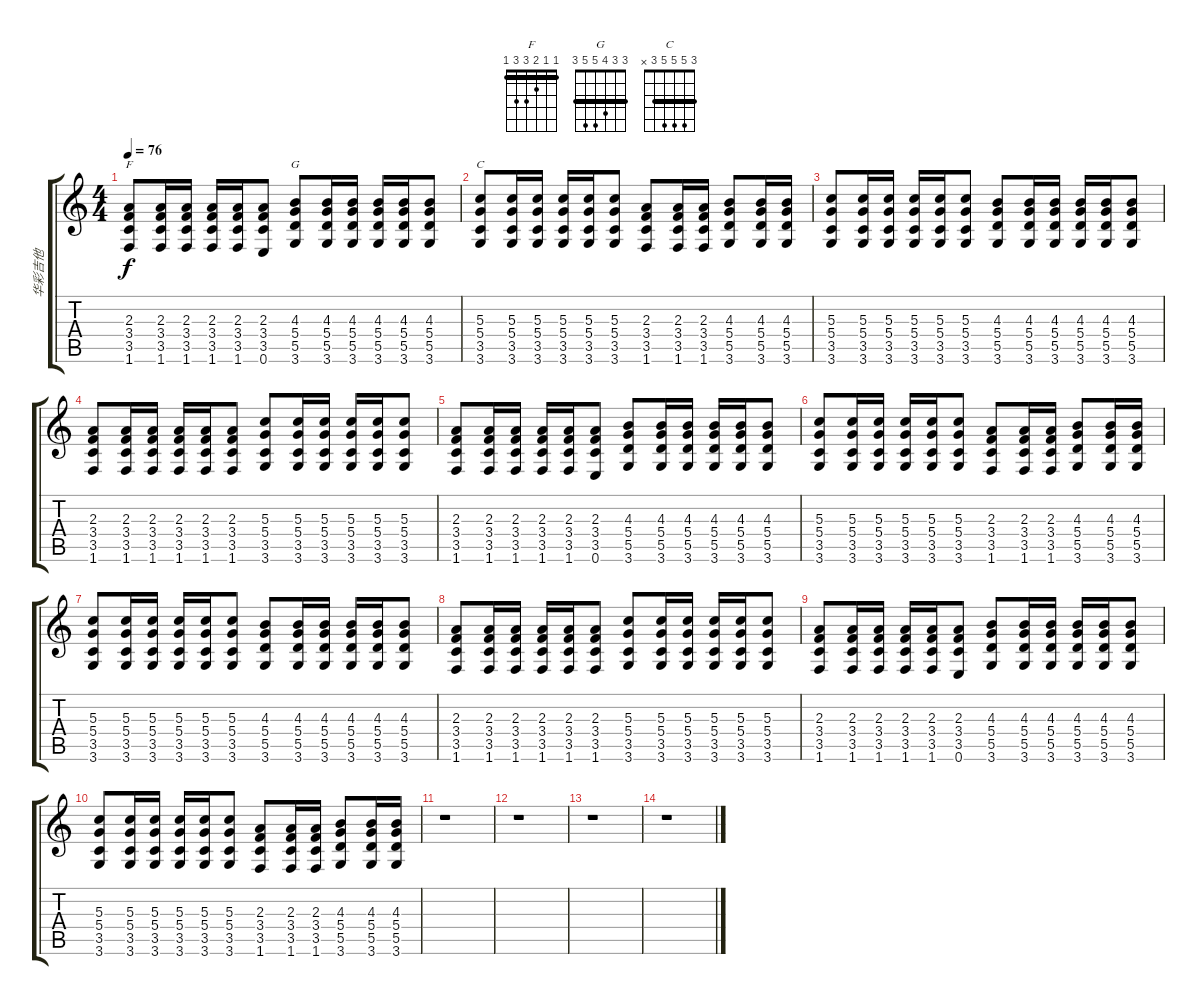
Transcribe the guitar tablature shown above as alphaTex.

\track ("华彩吉他" "华彩吉他") {instrument overdrivenguitar}
\staff {score tabs}
\tuning (E4 B3 G3 D3 A2 E2) {hide}
\chord ("F" 1 1 2 3 3 1) {barre 1}
\chord ("G" 3 3 4 5 5 3) {barre 3}
\chord ("C" 3 5 5 5 3 x) {barre 3}
\ts (4 4)
\tempo 76
\clef g2
\ks c
(2.3 3.4 3.5 1.6).8{ch "F" dy f} (2.3 3.4 3.5 1.6).16 (2.3 3.4 3.5 1.6).16 (2.3 3.4 3.5 1.6).16 (2.3 3.4 3.5 1.6).16 (2.3 3.4 3.5 0.6).8 (4.3 5.4 5.5 3.6).8{ch "G"} (4.3 5.4 5.5 3.6).16 (4.3 5.4 5.5 3.6).16 (4.3 5.4 5.5 3.6).16 (4.3 5.4 5.5 3.6).16 (4.3 5.4 5.5 3.6).8 |
(5.3 5.4 3.5 3.6).8{ch "C"} (5.3 5.4 3.5 3.6).16 (5.3 5.4 3.5 3.6).16 (5.3 5.4 3.5 3.6).16 (5.3 5.4 3.5 3.6).16 (5.3 5.4 3.5 3.6).8 (2.3 3.4 3.5 1.6).8 (2.3 3.4 3.5 1.6).16 (2.3 3.4 3.5 1.6).16 (4.3 5.4 5.5 3.6).8 (4.3 5.4 5.5 3.6).16 (4.3 5.4 5.5 3.6).16 |
(5.3 5.4 3.5 3.6).8 (5.3 5.4 3.5 3.6).16 (5.3 5.4 3.5 3.6).16 (5.3 5.4 3.5 3.6).16 (5.3 5.4 3.5 3.6).16 (5.3 5.4 3.5 3.6).8 (4.3 5.4 5.5 3.6).8 (4.3 5.4 5.5 3.6).16 (4.3 5.4 5.5 3.6).16 (4.3 5.4 5.5 3.6).16 (4.3 5.4 5.5 3.6).16 (4.3 5.4 5.5 3.6).8 |
(2.3 3.4 3.5 1.6).8 (2.3 3.4 3.5 1.6).16 (2.3 3.4 3.5 1.6).16 (2.3 3.4 3.5 1.6).16 (2.3 3.4 3.5 1.6).16 (2.3 3.4 3.5 1.6).8 (5.3 5.4 3.5 3.6).8 (5.3 5.4 3.5 3.6).16 (5.3 5.4 3.5 3.6).16 (5.3 5.4 3.5 3.6).16 (5.3 5.4 3.5 3.6).16 (5.3 5.4 3.5 3.6).8 |
(2.3 3.4 3.5 1.6).8 (2.3 3.4 3.5 1.6).16 (2.3 3.4 3.5 1.6).16 (2.3 3.4 3.5 1.6).16 (2.3 3.4 3.5 1.6).16 (2.3 3.4 3.5 0.6).8 (4.3 5.4 5.5 3.6).8 (4.3 5.4 5.5 3.6).16 (4.3 5.4 5.5 3.6).16 (4.3 5.4 5.5 3.6).16 (4.3 5.4 5.5 3.6).16 (4.3 5.4 5.5 3.6).8 |
(5.3 5.4 3.5 3.6).8 (5.3 5.4 3.5 3.6).16 (5.3 5.4 3.5 3.6).16 (5.3 5.4 3.5 3.6).16 (5.3 5.4 3.5 3.6).16 (5.3 5.4 3.5 3.6).8 (2.3 3.4 3.5 1.6).8 (2.3 3.4 3.5 1.6).16 (2.3 3.4 3.5 1.6).16 (4.3 5.4 5.5 3.6).8 (4.3 5.4 5.5 3.6).16 (4.3 5.4 5.5 3.6).16 |
(5.3 5.4 3.5 3.6).8 (5.3 5.4 3.5 3.6).16 (5.3 5.4 3.5 3.6).16 (5.3 5.4 3.5 3.6).16 (5.3 5.4 3.5 3.6).16 (5.3 5.4 3.5 3.6).8 (4.3 5.4 5.5 3.6).8 (4.3 5.4 5.5 3.6).16 (4.3 5.4 5.5 3.6).16 (4.3 5.4 5.5 3.6).16 (4.3 5.4 5.5 3.6).16 (4.3 5.4 5.5 3.6).8 |
(2.3 3.4 3.5 1.6).8 (2.3 3.4 3.5 1.6).16 (2.3 3.4 3.5 1.6).16 (2.3 3.4 3.5 1.6).16 (2.3 3.4 3.5 1.6).16 (2.3 3.4 3.5 1.6).8 (5.3 5.4 3.5 3.6).8 (5.3 5.4 3.5 3.6).16 (5.3 5.4 3.5 3.6).16 (5.3 5.4 3.5 3.6).16 (5.3 5.4 3.5 3.6).16 (5.3 5.4 3.5 3.6).8 |
(2.3 3.4 3.5 1.6).8 (2.3 3.4 3.5 1.6).16 (2.3 3.4 3.5 1.6).16 (2.3 3.4 3.5 1.6).16 (2.3 3.4 3.5 1.6).16 (2.3 3.4 3.5 0.6).8 (4.3 5.4 5.5 3.6).8 (4.3 5.4 5.5 3.6).16 (4.3 5.4 5.5 3.6).16 (4.3 5.4 5.5 3.6).16 (4.3 5.4 5.5 3.6).16 (4.3 5.4 5.5 3.6).8 |
(5.3 5.4 3.5 3.6).8 (5.3 5.4 3.5 3.6).16 (5.3 5.4 3.5 3.6).16 (5.3 5.4 3.5 3.6).16 (5.3 5.4 3.5 3.6).16 (5.3 5.4 3.5 3.6).8 (2.3 3.4 3.5 1.6).8 (2.3 3.4 3.5 1.6).16 (2.3 3.4 3.5 1.6).16 (4.3 5.4 5.5 3.6).8 (4.3 5.4 5.5 3.6).16 (4.3 5.4 5.5 3.6).16 |
r.1 |
r.1 |
r.1 |
r.1
